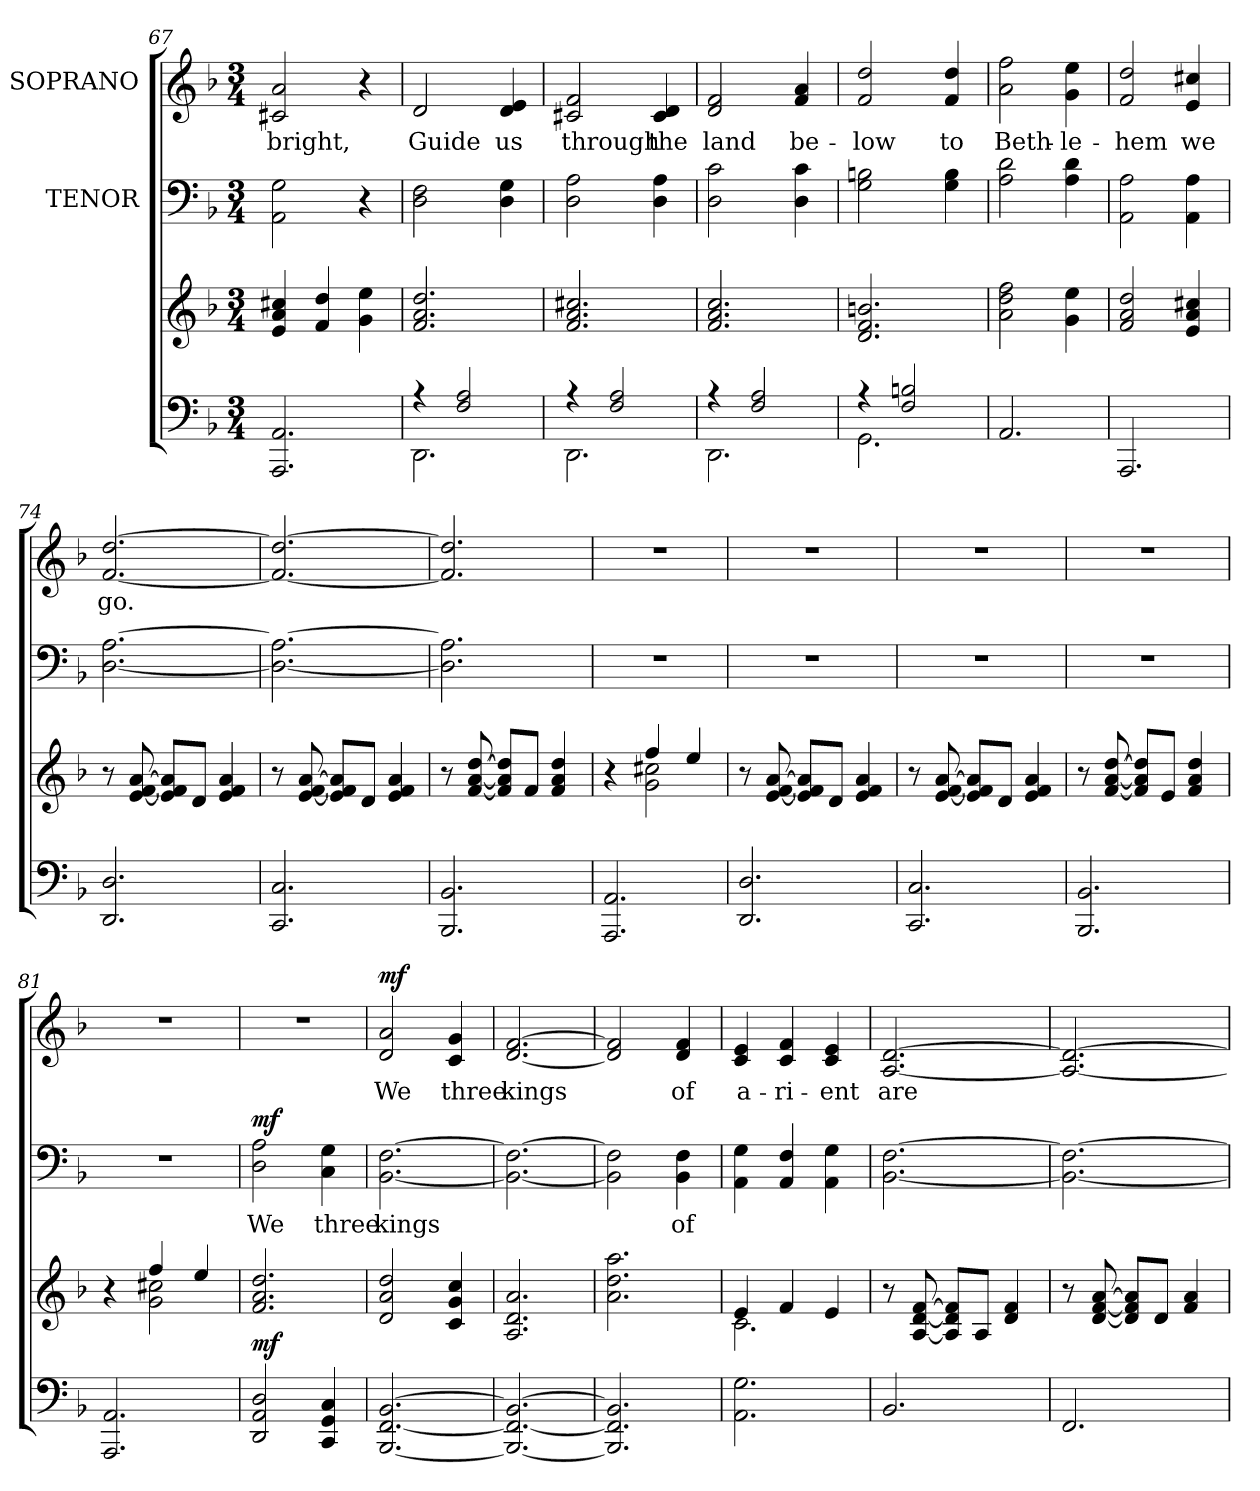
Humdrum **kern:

**kern	**kern	**dynam	**kern	**text	**dynam	**kern	**text	**dynam
*part3	*part3	*part3	*part2	*part2	*part2	*part1	*part1	*part1
*staff4	*staff3	*staff3/4	*staff2	*staff2	*staff2	*staff1	*staff1	*staff1
*	*	*	*I"TENOR	*	*	*I"SOPRANO	*	*
!!LO:LB:g=z
*clefF4	*clefG2	*	*clefF4	*	*	*clefG2	*	*
*k[b-]	*k[b-]	*	*k[b-]	*	*	*k[b-]	*	*
*M3/4	*M3/4	*	*M3/4	*	*	*M3/4	*	*
=67	=67	=67	=67	=67	=67	=67	=67	=67
2.AAA 2.AA	4e 4a 4cc#X	.	2AA 2G	.	.	2c#X 2a	bright,	.
.	4f 4dd	.	.	.	.	.	.	.
.	4g 4ee	.	4r	.	.	4r	.	.
=68	=68	=68	=68	=68	=68	=68	=68	=68
*^	*	*	*	*	*	*	*	*
4r	2.DD	2.f 2.a 2.dd	.	2D 2F	.	.	2d	Guide	.
2F 2A	.	.	.	.	.	.	.	.	.
.	.	.	.	4D 4G	.	.	4d 4e	us	.
=69	=69	=69	=69	=69	=69	=69	=69	=69	=69
4r	2.DD	2.f 2.a 2.cc#X	.	2D 2A	.	.	2c#X 2f	through	.
2F 2A	.	.	.	.	.	.	.	.	.
.	.	.	.	4D 4A	.	.	4c# 4d	the	.
=70	=70	=70	=70	=70	=70	=70	=70	=70	=70
4r	2.DD	2.f 2.a 2.cc	.	2D 2c	.	.	2d 2f	land	.
2F 2A	.	.	.	.	.	.	.	.	.
.	.	.	.	4D 4c	.	.	4f 4a	be-	.
=71	=71	=71	=71	=71	=71	=71	=71	=71	=71
4r	2.GG	2.d 2.f 2.bn	.	2G 2Bn	.	.	2f 2dd	-low	.
2F 2Bn	.	.	.	.	.	.	.	.	.
.	.	.	.	4G 4B	.	.	4f 4dd	to	.
*v	*v	*	*	*	*	*	*	*	*
!!LO:LB:g=z
=72	=72	=72	=72	=72	=72	=72	=72	=72
2.AA	2a 2dd 2ff	.	2A 2d	.	.	2a 2ff	Beth-	.
.	4g 4ee	.	4A 4d	.	.	4g 4ee	-le-	.
=73	=73	=73	=73	=73	=73	=73	=73	=73
2.AAA	2f 2a 2dd	.	2AA 2A	.	.	2f 2dd	-hem	.
.	4e 4a 4cc#X	.	4AA 4A	.	.	4e 4cc#X	we	.
=74	=74	=74	=74	=74	=74	=74	=74	=74
2.DD 2.D	8r	.	[2.D [2.A	.	.	[2.f [2.dd	go.	.
.	[8e [8f [8a	.	.	.	.	.	.	.
.	8e] 8f] 8a]L	.	.	.	.	.	.	.
.	8dJ	.	.	.	.	.	.	.
.	4e 4f 4a	.	.	.	.	.	.	.
=75	=75	=75	=75	=75	=75	=75	=75	=75
2.CC 2.C	8r	.	2.D_ 2.A_	.	.	2.f_ 2.dd_	.	.
.	[8e [8f [8a	.	.	.	.	.	.	.
.	8e] 8f] 8a]L	.	.	.	.	.	.	.
.	8dJ	.	.	.	.	.	.	.
.	4e 4f 4a	.	.	.	.	.	.	.
=76	=76	=76	=76	=76	=76	=76	=76	=76
2.BBB- 2.BB-	8r	.	2.D] 2.A]	.	.	2.f] 2.dd]	.	.
.	[8f [8a [8dd	.	.	.	.	.	.	.
.	8f] 8a] 8dd]L	.	.	.	.	.	.	.
.	8fJ	.	.	.	.	.	.	.
.	4f 4a 4dd	.	.	.	.	.	.	.
!!LO:PB:g=z
=77	=77	=77	=77	=77	=77	=77	=77	=77
*	*^	*	*	*	*	*	*	*
2.AAA 2.AA	4r	4ryy	.	2.r	.	.	2.r	.	.
.	4ff	2g 2cc#X	.	.	.	.	.	.	.
.	4ee	.	.	.	.	.	.	.	.
*	*v	*v	*	*	*	*	*	*	*
=78	=78	=78	=78	=78	=78	=78	=78	=78
2.DD 2.D	8r	.	2.r	.	.	2.r	.	.
.	[8e [8f [8a	.	.	.	.	.	.	.
.	8e] 8f] 8a]L	.	.	.	.	.	.	.
.	8dJ	.	.	.	.	.	.	.
.	4e 4f 4a	.	.	.	.	.	.	.
=79	=79	=79	=79	=79	=79	=79	=79	=79
2.CC 2.C	8r	.	2.r	.	.	2.r	.	.
.	[8e [8f [8a	.	.	.	.	.	.	.
.	8e] 8f] 8a]L	.	.	.	.	.	.	.
.	8dJ	.	.	.	.	.	.	.
.	4e 4f 4a	.	.	.	.	.	.	.
=80	=80	=80	=80	=80	=80	=80	=80	=80
2.BBB- 2.BB-	8r	.	2.r	.	.	2.r	.	.
.	[8f [8a [8dd	.	.	.	.	.	.	.
.	8f] 8a] 8dd]L	.	.	.	.	.	.	.
.	8eJ	.	.	.	.	.	.	.
.	4f 4a 4dd	.	.	.	.	.	.	.
!!LO:LB:g=z
=81	=81	=81	=81	=81	=81	=81	=81	=81
*	*^	*	*	*	*	*	*	*
2.AAA 2.AA	4r	4ryy	.	2.r	.	.	2.r	.	.
.	4ff	2g 2cc#X	.	.	.	.	.	.	.
.	4ee	.	.	.	.	.	.	.	.
*	*v	*v	*	*	*	*	*	*	*
=82	=82	=82	=82	=82	=82	=82	=82	=82
2DD 2AA 2D	2.f 2.a 2.dd	mf	2D 2A	We	mf	2.r	.	.
4CC 4GG 4C	.	.	4C 4G	three	.	.	.	.
=83	=83	=83	=83	=83	=83	=83	=83	=83
[2.BBB- [2.FF [2.BB-	2d 2a 2dd	.	[2.BB- [2.F	kings	.	2d 2a	We	mf
.	4c 4g 4cc	.	.	.	.	4c 4g	three	.
=84	=84	=84	=84	=84	=84	=84	=84	=84
2.BBB-_ 2.FF_ 2.BB-_	2.A 2.d 2.a	.	2.BB-_ 2.F_	.	.	[2.d [2.f	kings	.
=85	=85	=85	=85	=85	=85	=85	=85	=85
2.BBB-] 2.FF] 2.BB-]	2.a 2.dd 2.aa	.	2BB-] 2F]	.	.	2d] 2f]	.	.
.	.	.	4BB- 4F	of	.	4d 4f	of	.
!!LO:LB:g=z
=86	=86	=86	=86	=86	=86	=86	=86	=86
*	*^	*	*	*	*	*	*	*
2.AA 2.G	4e	2.c	.	4AA 4G	.	.	4c 4e	a-	.
.	4f	.	.	4AA 4F	.	.	4c 4f	-ri-	.
.	4e	.	.	4AA 4G	.	.	4c 4e	-ent	.
*	*v	*v	*	*	*	*	*	*	*
=87	=87	=87	=87	=87	=87	=87	=87	=87
2.BB-	8r	.	[2.BB- [2.F	.	.	[2.A [2.d	are	.
.	[8A [8d [8f	.	.	.	.	.	.	.
.	8A] 8d] 8f]L	.	.	.	.	.	.	.
.	8AJ	.	.	.	.	.	.	.
.	4d 4f	.	.	.	.	.	.	.
=88	=88	=88	=88	=88	=88	=88	=88	=88
2.FF	8r	.	2.BB-_ 2.F_	.	.	2.A_ 2.d_	.	.
.	[8d [8f [8a	.	.	.	.	.	.	.
.	8d] 8f] 8a]L	.	.	.	.	.	.	.
.	8dJ	.	.	.	.	.	.	.
.	4f 4a	.	.	.	.	.	.	.
=	=	=	=	=	=	=	=	=
*-	*-	*-	*-	*-	*-	*-	*-	*-
